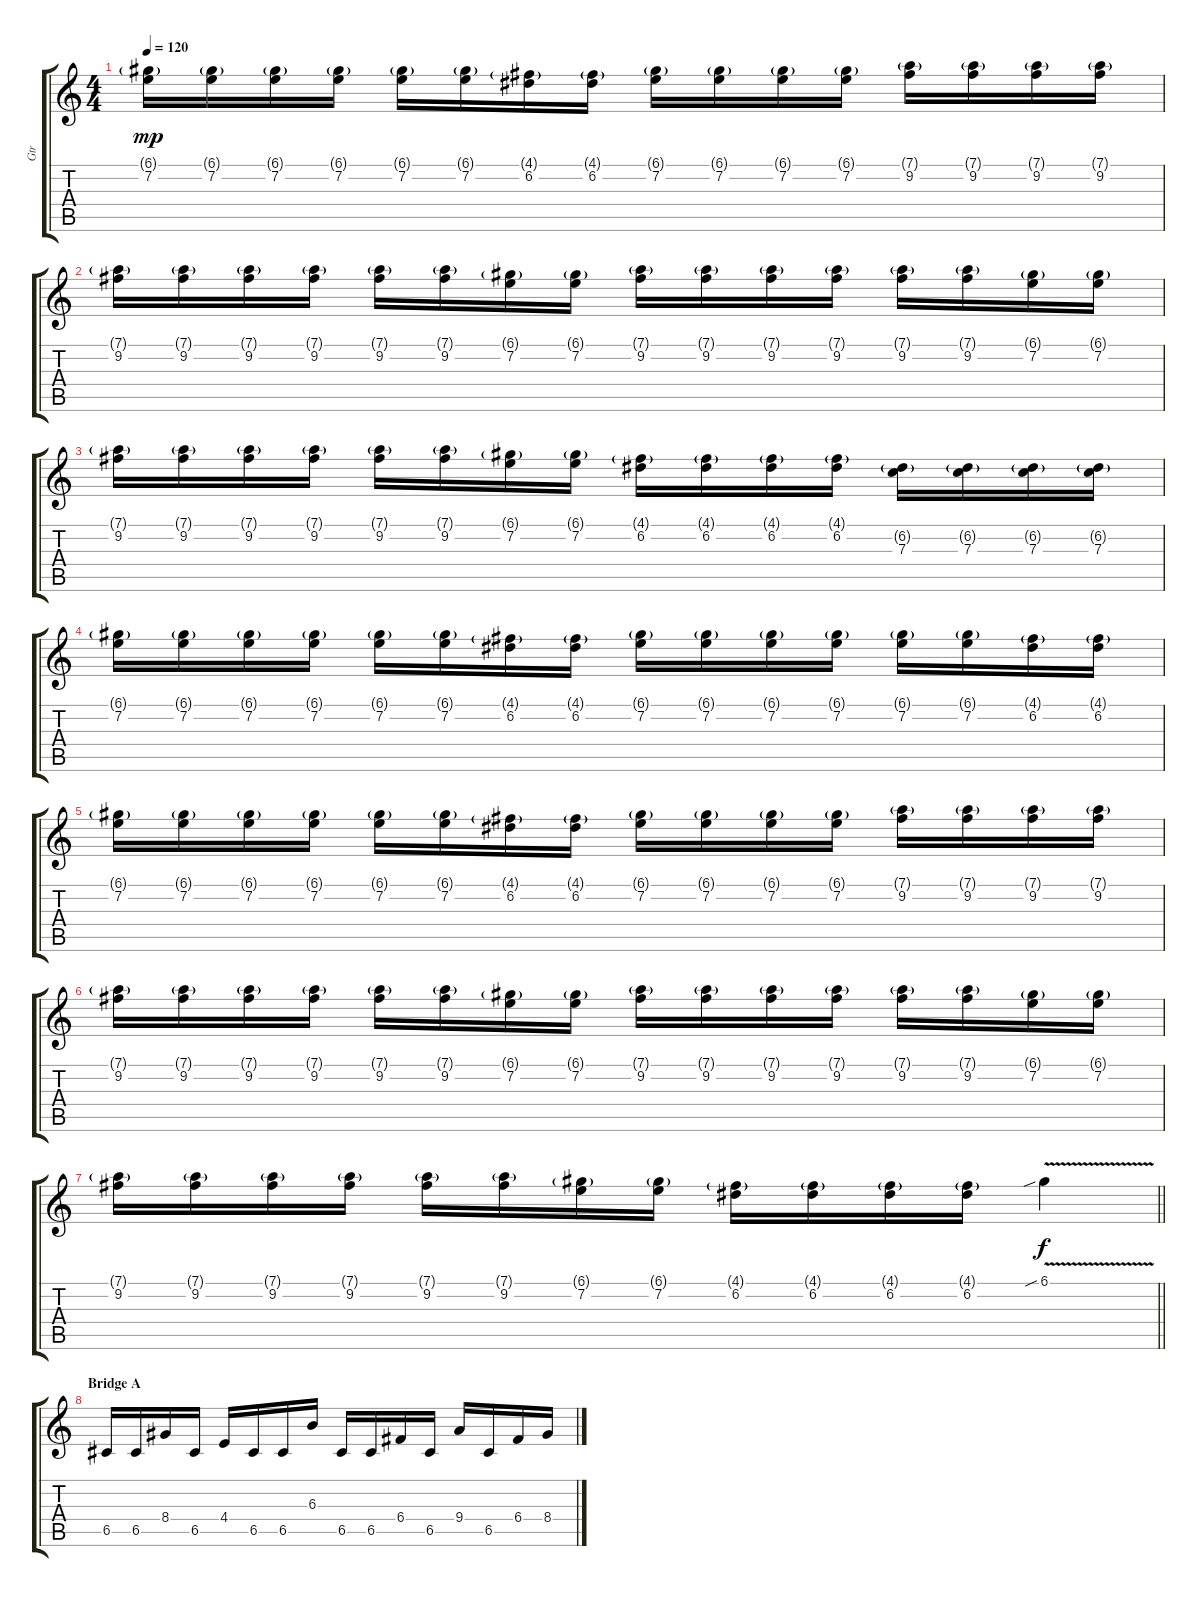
\track ("Gtr" "Gtr") {instrument distortionguitar}
\staff {score tabs}
\tuning (D4 A3 F3 C3 G2 D2) {hide}
\ts (4 4)
\tempo 120
\clef g2
\ks c
(6.1{g} 7.2).16{dy mp} (6.1{g} 7.2).16 (6.1{g} 7.2).16 (6.1{g} 7.2).16 (6.1{g} 7.2).16 (6.1{g} 7.2).16 (4.1{g} 6.2).16 (4.1{g} 6.2).16 (6.1{g} 7.2).16 (6.1{g} 7.2).16 (6.1{g} 7.2).16 (6.1{g} 7.2).16 (7.1{g} 9.2).16 (7.1{g} 9.2).16 (7.1{g} 9.2).16 (7.1{g} 9.2).16 |
(7.1{g} 9.2).16 (7.1{g} 9.2).16 (7.1{g} 9.2).16 (7.1{g} 9.2).16 (7.1{g} 9.2).16 (7.1{g} 9.2).16 (6.1{g} 7.2).16 (6.1{g} 7.2).16 (7.1{g} 9.2).16 (7.1{g} 9.2).16 (7.1{g} 9.2).16 (7.1{g} 9.2).16 (7.1{g} 9.2).16 (7.1{g} 9.2).16 (6.1{g} 7.2).16 (6.1{g} 7.2).16 |
(7.1{g} 9.2).16 (7.1{g} 9.2).16 (7.1{g} 9.2).16 (7.1{g} 9.2).16 (7.1{g} 9.2).16 (7.1{g} 9.2).16 (6.1{g} 7.2).16 (6.1{g} 7.2).16 (4.1{g} 6.2).16 (4.1{g} 6.2).16 (4.1{g} 6.2).16 (4.1{g} 6.2).16 (6.2{g} 7.3).16 (6.2{g} 7.3).16 (6.2{g} 7.3).16 (6.2{g} 7.3).16 |
(6.1{g} 7.2).16 (6.1{g} 7.2).16 (6.1{g} 7.2).16 (6.1{g} 7.2).16 (6.1{g} 7.2).16 (6.1{g} 7.2).16 (4.1{g} 6.2).16 (4.1{g} 6.2).16 (6.1{g} 7.2).16 (6.1{g} 7.2).16 (6.1{g} 7.2).16 (6.1{g} 7.2).16 (6.1{g} 7.2).16 (6.1{g} 7.2).16 (4.1{g} 6.2).16 (4.1{g} 6.2).16 |
(6.1{g} 7.2).16 (6.1{g} 7.2).16 (6.1{g} 7.2).16 (6.1{g} 7.2).16 (6.1{g} 7.2).16 (6.1{g} 7.2).16 (4.1{g} 6.2).16 (4.1{g} 6.2).16 (6.1{g} 7.2).16 (6.1{g} 7.2).16 (6.1{g} 7.2).16 (6.1{g} 7.2).16 (7.1{g} 9.2).16 (7.1{g} 9.2).16 (7.1{g} 9.2).16 (7.1{g} 9.2).16 |
(7.1{g} 9.2).16 (7.1{g} 9.2).16 (7.1{g} 9.2).16 (7.1{g} 9.2).16 (7.1{g} 9.2).16 (7.1{g} 9.2).16 (6.1{g} 7.2).16 (6.1{g} 7.2).16 (7.1{g} 9.2).16 (7.1{g} 9.2).16 (7.1{g} 9.2).16 (7.1{g} 9.2).16 (7.1{g} 9.2).16 (7.1{g} 9.2).16 (6.1{g} 7.2).16 (6.1{g} 7.2).16 |
\barLineRight lightlight
(7.1{g} 9.2).16 (7.1{g} 9.2).16 (7.1{g} 9.2).16 (7.1{g} 9.2).16 (7.1{g} 9.2).16 (7.1{g} 9.2).16 (6.1{g} 7.2).16 (6.1{g} 7.2).16 (4.1{g} 6.2).16 (4.1{g} 6.2).16 (4.1{g} 6.2).16 (4.1{g} 6.2).16 6.1{v sib}.4{dy f} |
\section ("" "Bridge A")
6.5.16{balance 8} 6.5.16 8.4.16 6.5.16 4.4.16 6.5.16 6.5.16 6.3.16 6.5.16 6.5.16 6.4.16 6.5.16 9.4.16 6.5.16 6.4.16 8.4.16
